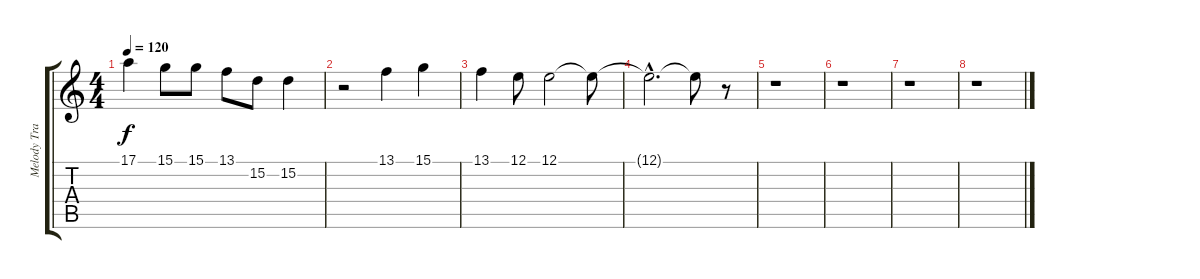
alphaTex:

\track ("Melody Track" "Melody Tra") {instrument stringensemble1}
\staff {score tabs}
\tuning (E4 B3 G3 D3 A2 E2) {hide}
\ts (4 4)
\tempo 120
\clef g2
\ks c
17.1.4{dy f} 15.1.8 15.1.8 13.1.8 15.2.8 15.2.4 |
r.2 13.1.4 15.1.4 |
13.1.4 12.1.8 12.1.2 12.1{t}.8 |
12.1{hac t}.2{d} 12.1{t}.8 r.8 |
r.1 |
r.1 |
r.1 |
r.1
